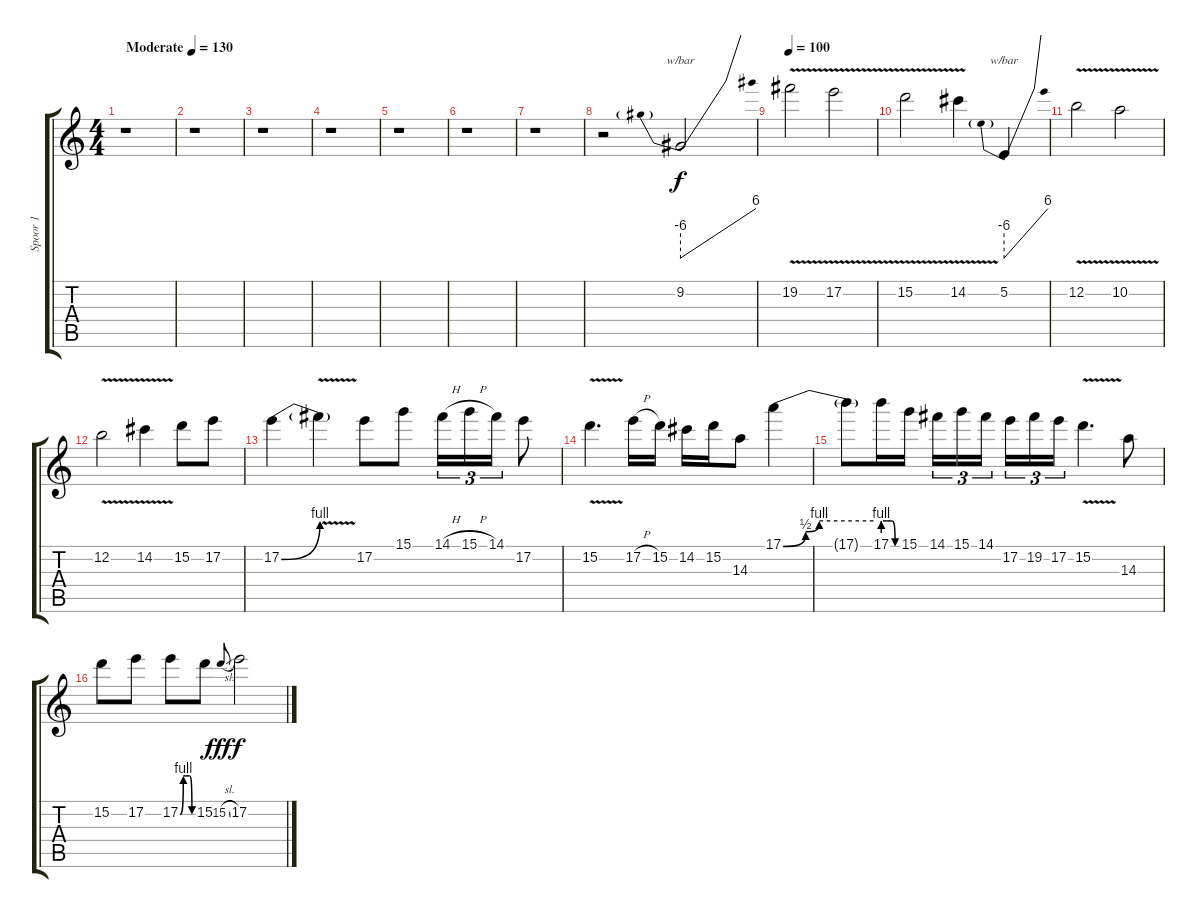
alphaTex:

\track ("Spoor 1" "Spoor 1") {instrument distortionguitar}
\staff {score tabs}
\tuning (E4 B3 G3 D3 A2 E2) {hide}
\ts (4 4)
\tempo (130 "Moderate")
\clef g2
\ks c
r.1{dy f instrument distortionguitar} |
r.1 |
r.1 |
r.1 |
r.1 |
r.1 |
r.1 |
r.2 9.2.2{tbe (predivedive default 0 -24 60 24)} |
\tempo 100
19.2{v}.2{txt "" volume 13 instrument distortionguitar} 17.2{v}.2 |
15.2{v}.2 14.2{v}.4 5.2.4{tbe (predivedive default 0 -24 60 24)} |
12.2{v}.2 10.2{v}.2 |
12.2{v}.2 14.2{v}.4 15.2.8 17.2.8 |
17.2{be (bend 0 0 60 4)}.4 17.2{v t}.4 17.2.8 15.1.8 14.1{h}.16{tu (3 2)} 15.1{h}.16{tu (3 2)} 14.1.16{tu (3 2)} 17.2.8 |
15.2{v}.4{d} 17.2{h}.16 15.2.16 14.2.16 15.2.16 14.3.8 17.1{be (custom 0 0 15 2 24 4 60 4)}.4 |
17.1{t}.8 17.1{be (custom 0 4 15 4 36 4 50 0 60 0)}.16 15.1.16 14.1.16{tu (3 2)} 15.1.16{tu (3 2)} 14.1.16{tu (3 2) beam splitsecondary} 17.2.16{tu (3 2)} 19.2.16{tu (3 2)} 17.2.16{tu (3 2)} 15.2{v}.4{d} 14.3.8 |
15.2.8 17.2.8 17.2{be (custom 0 0 15 4 44 4 55 0 60 0)}.8 15.2.8 15.2{sl}.8{gr onbeat dy fff} 17.2.2{dy f}
